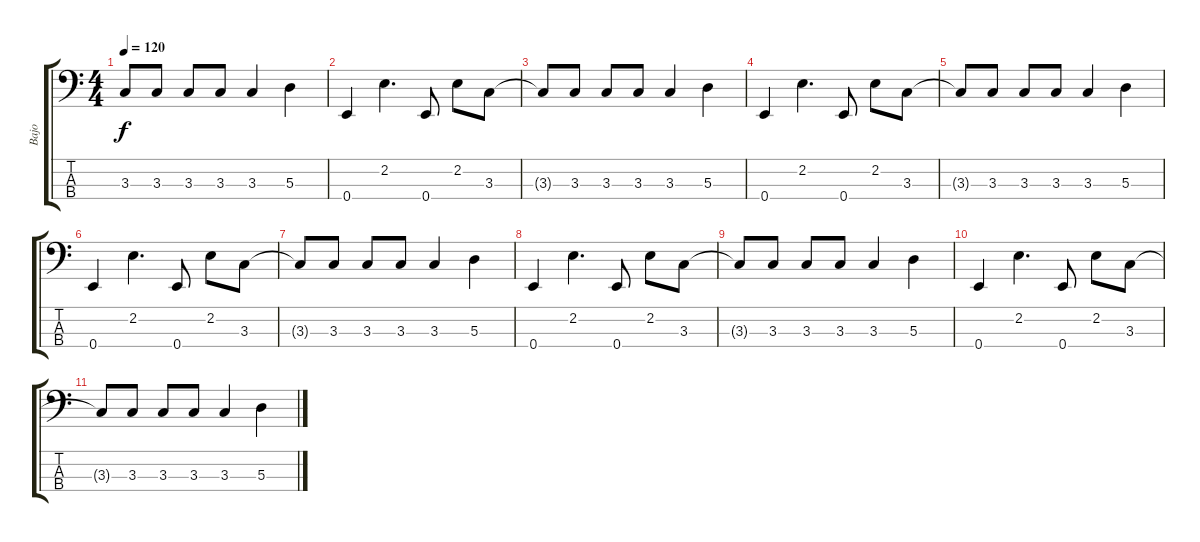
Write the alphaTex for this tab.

\track ("Bajo" "Bajo") {instrument electricbassfinger}
\staff {score tabs}
\tuning (G2 D2 A1 E1) {hide}
\ts (4 4)
\tempo 120
\clef f4
\ks c
3.3{t}.8{dy f} 3.3.8 3.3.8 3.3.8 3.3.4 5.3.4 |
0.4.4 2.2.4{d} 0.4.8 2.2.8 3.3.8 |
3.3{t}.8 3.3.8 3.3.8 3.3.8 3.3.4 5.3.4 |
0.4.4 2.2.4{d} 0.4.8 2.2.8 3.3.8 |
3.3{t}.8 3.3.8 3.3.8 3.3.8 3.3.4 5.3.4 |
0.4.4 2.2.4{d} 0.4.8 2.2.8 3.3.8 |
3.3{t}.8 3.3.8 3.3.8 3.3.8 3.3.4 5.3.4 |
0.4.4 2.2.4{d} 0.4.8 2.2.8 3.3.8 |
3.3{t}.8 3.3.8 3.3.8 3.3.8 3.3.4 5.3.4 |
0.4.4 2.2.4{d} 0.4.8 2.2.8 3.3.8 |
3.3{t}.8 3.3.8 3.3.8 3.3.8 3.3.4 5.3.4
